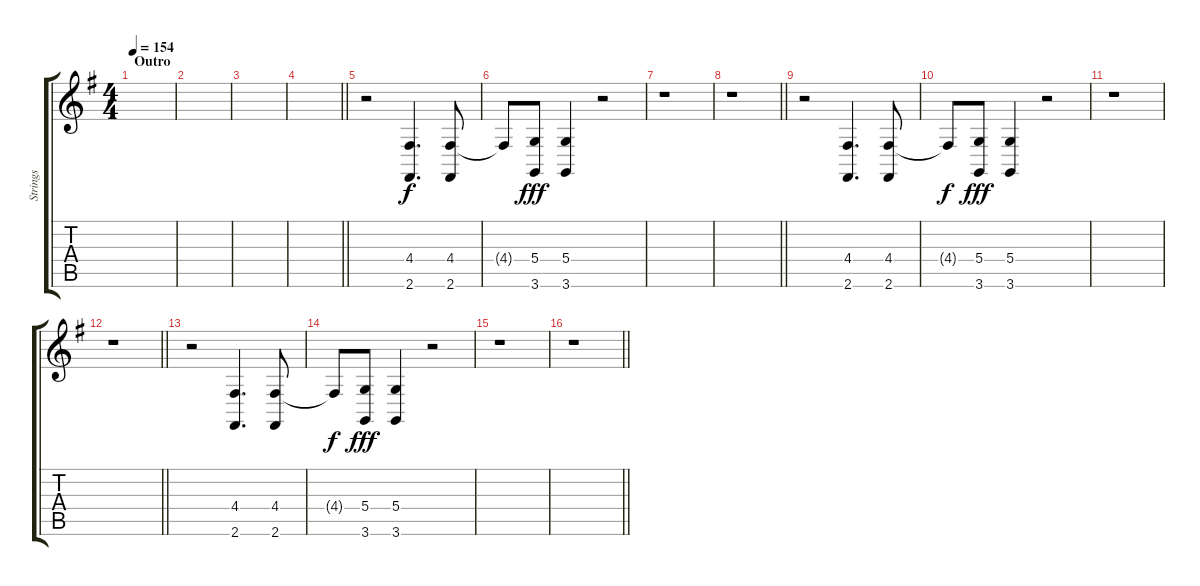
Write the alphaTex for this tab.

\track ("Strings" "Strings") {instrument violin}
\staff {score tabs}
\tuning (E4 B3 G3 D3 A2 E2) {hide}
\ts (4 4)
\section ("" "Outro")
\tempo 154
\clef g2
\ks g
|
|
|
\barLineRight lightlight
|
r.2 (4.4 2.6).4{d} (4.4 2.6).8 |
4.4{t}.8{dy f} (5.4 3.6).8{dy fff} (5.4 3.6).4 r.2 |
r.1 |
\barLineRight lightlight
r.1 |
r.2 (4.4 2.6).4{d} (4.4 2.6).8 |
4.4{t}.8{dy f} (5.4 3.6).8{dy fff} (5.4 3.6).4 r.2 |
r.1 |
\barLineRight lightlight
r.1 |
r.2 (4.4 2.6).4{d} (4.4 2.6).8 |
4.4{t}.8{dy f} (5.4 3.6).8{dy fff} (5.4 3.6).4 r.2 |
r.1 |
\barLineRight lightlight
r.1
